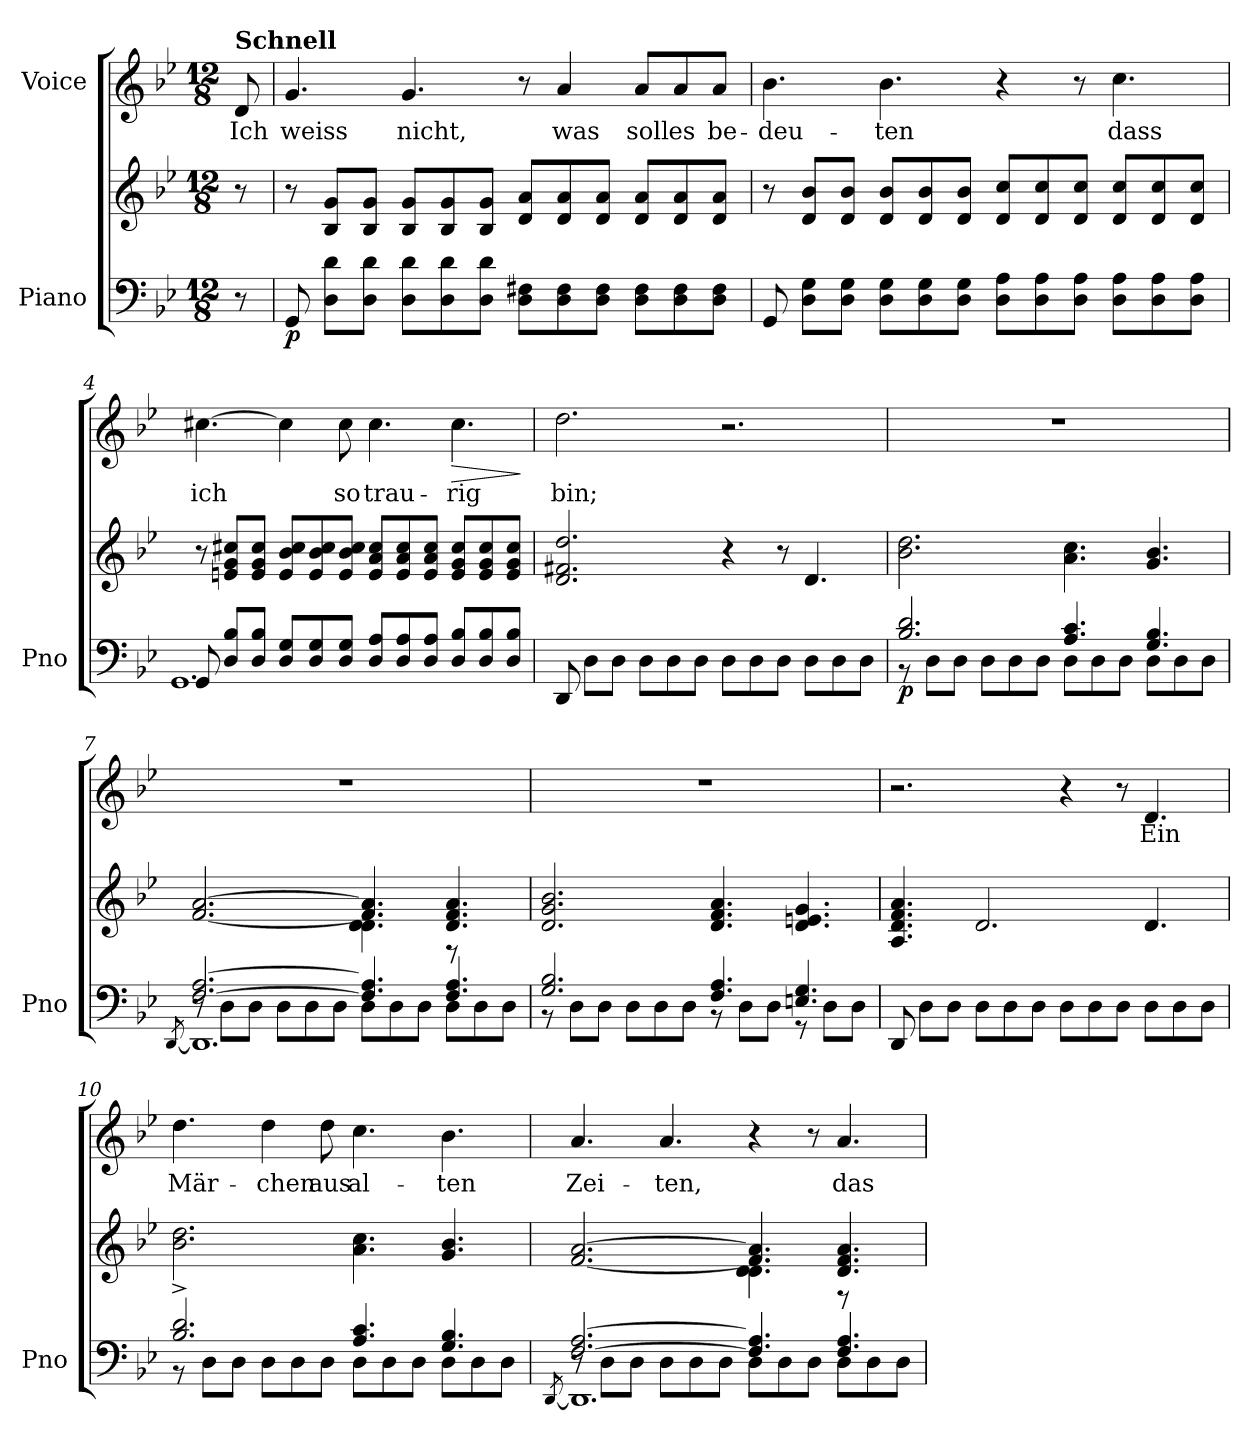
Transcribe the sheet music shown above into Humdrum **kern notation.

**kern	**kern	**dynam	**kern	**text	**dynam
*part2	*part2	*part2	*part1	*part1	*part1
*staff3	*staff2	*staff2/3	*staff1	*staff1	*staff1
*I"Piano	*	*	*I"Voice	*	*
*I'Pno	*	*	*	*	*
*clefF4	*clefG2	*	*clefG2	*	*
*k[b-e-]	*k[b-e-]	*	*k[b-e-]	*	*
*M12/8	*M12/8	*	*M12/8	*	*
=1	=1	=1	=1	=1	=1
!	!	!	!LO:TX:a:B:t=Schnell	!	!
!	!	!	!	!LO:LY:b	!
8r	8r	.	8d/	Ich	.
=2	=2	=2	=2	=2	=2
!	!	!LO:DY:b=2	!	!LO:LY:b	!
8GG/	8r	p	4.g/	weiss	.
8D\ 8d\L	8B-/ 8g/L	.	.	.	.
8D\ 8d\J	8B-/ 8g/J	.	.	.	.
!	!	!	!	!LO:LY:b	!
8D\ 8d\L	8B-/ 8g/L	.	4.g/	nicht,	.
8D\ 8d\	8B-/ 8g/	.	.	.	.
8D\ 8d\J	8B-/ 8g/J	.	.	.	.
8D\ 8F#X\L	8d/ 8a/L	.	8r	.	.
!	!	!	!	!LO:LY:b	!
8D\ 8F#\	8d/ 8a/	.	4a/	was	.
8D\ 8F#\J	8d/ 8a/J	.	.	.	.
!	!	!	!	!LO:LY:b	!
8D\ 8F#\L	8d/ 8a/L	.	8a/L	soll	.
!	!	!	!	!LO:LY:b	!
8D\ 8F#\	8d/ 8a/	.	8a/	es	.
!	!	!	!	!LO:LY:b	!
8D\ 8F#\J	8d/ 8a/J	.	8a/J	be-	.
=3	=3	=3	=3	=3	=3
!	!	!	!	!LO:LY:b	!
8GG/	8r	.	4.b-\	-deu-	.
8D\ 8G\L	8d/ 8b-/L	.	.	.	.
8D\ 8G\J	8d/ 8b-/J	.	.	.	.
!	!	!	!	!LO:LY:b	!
8D\ 8G\L	8d/ 8b-/L	.	4.b-\	-ten	.
8D\ 8G\	8d/ 8b-/	.	.	.	.
8D\ 8G\J	8d/ 8b-/J	.	.	.	.
8D\ 8A\L	8d/ 8cc/L	.	4r	.	.
8D\ 8A\	8d/ 8cc/	.	.	.	.
8D\ 8A\J	8d/ 8cc/J	.	8r	.	.
!	!	!	!	!LO:LY:b	!
8D\ 8A\L	8d/ 8cc/L	.	4.cc\	dass	.
8D\ 8A\	8d/ 8cc/	.	.	.	.
8D\ 8A\J	8d/ 8cc/J	.	.	.	.
!!LO:LB:g=z
=4	=4	=4	=4	=4	=4
*^	*	*	*	*	*
!	!	!	!	!	!LO:LY:b	!
*	*	*	*	*^	*	*
8GG/	1.GG	8r	.	[4.cc#X\	4ryy	ich	.
8D/ 8B-/L	.	8en/ 8g/ 8cc#X/L	.	.	.	.	.
8D/ 8B-/J	.	8e/ 8g/ 8cc#/J	.	.	4ryy	.	.
8D/ 8G/L	.	8e/ 8b-/ 8cc#/L	.	4cc#\]	.	.	.
8D/ 8G/	.	8e/ 8b-/ 8cc#/	.	.	1ryy	.	.
!	!	!	!	!	!	!LO:LY:b	!
8D/ 8G/J	.	8e/ 8b-/ 8cc#/J	.	8cc#\	.	so	.
!	!	!	!	!	!	!LO:LY:b	!
8D/ 8A/L	.	8e/ 8a/ 8cc#/L	.	4.cc#\	.	trau-	.
8D/ 8A/	.	8e/ 8a/ 8cc#/	.	.	.	.	.
8D/ 8A/J	.	8e/ 8a/ 8cc#/J	.	.	.	.	.
!	!	!	!	!	!	!LO:LY:b	!LO:HP:b
8D/ 8B-/L	.	8e/ 8g/ 8cc#/L	.	4.cc#\	.	-rig	>
8D/ 8B-/	.	8e/ 8g/ 8cc#/	.	.	.	.	.
8D/ 8B-/J	.	8e/ 8g/ 8cc#/J	.	.	.	.	.
*v	*v	*	*	*v	*v	*	*
.	.	.	.	.	]
=5	=5	=5	=5	=5	=5
!	!	!	!	!LO:LY:b	!
8DD/	2.d/ 2.f#X/ 2.dd/	.	2.dd\	bin;	.
8D\L	.	.	.	.	.
8D\J	.	.	.	.	.
8D\L	.	.	.	.	.
8D\	.	.	.	.	.
8D\J	.	.	.	.	.
8D\L	4r	.	2.r	.	.
8D\	.	.	.	.	.
8D\J	8r	.	.	.	.
8D\L	4.d/	.	.	.	.
8D\	.	.	.	.	.
8D\J	.	.	.	.	.
!!LO:LB:g=z
=6	=6	=6	=6	=6	=6
*^	*	*	*	*	*
!	!	!	!LO:DY:b=2	!	!	!
2.B-/ 2.d/	8r	2.b-\ 2.dd\	p	1.r	.	.
.	8D\L	.	.	.	.	.
.	8D\J	.	.	.	.	.
.	8D\L	.	.	.	.	.
.	8D\	.	.	.	.	.
.	8D\J	.	.	.	.	.
4.A/ 4.c/	8D\L	4.a\ 4.cc\	.	.	.	.
.	8D\	.	.	.	.	.
.	8D\J	.	.	.	.	.
4.G/ 4.B-/	8D\L	4.g/ 4.b-/	.	.	.	.
.	8D\	.	.	.	.	.
.	8D\J	.	.	.	.	.
!!LO:LB:g=z
=7	=7	=7	=7	=7	=7	=7
*	*^	*	*	*	*	*
.	.	[8qDD/	.	.	.	.	.
*	*	*	*^	*	*	*	*
[2.F/ [2.A/	8r	1.DD]	[2.f/ [2.a/	2.ryy	.	1.r	.	.
.	8D\L	.	.	.	.	.	.	.
.	8D\J	.	.	.	.	.	.	.
.	8D\L	.	.	.	.	.	.	.
.	8D\	.	.	.	.	.	.	.
.	8D\J	.	.	.	.	.	.	.
4.F/] 4.A/]	8D\L	.	4.f/] 4.a/]	4.d\ 4.d\	.	.	.	.
.	8D\	.	.	.	.	.	.	.
.	8D\J	.	.	.	.	.	.	.
4.F/ 4.A/	8D\L	.	4.d/ 4.f/ 4.a/	8r	.	.	.	.
.	8D\	.	.	4ryy	.	.	.	.
.	8D\J	.	.	.	.	.	.	.
*	*v	*v	*	*	*	*	*	*
*	*	*v	*v	*	*	*	*
=8	=8	=8	=8	=8	=8	=8
2.G/ 2.B-/	8r	2.d/ 2.g/ 2.b-/	.	1.r	.	.
.	8D\L	.	.	.	.	.
.	8D\J	.	.	.	.	.
.	8D\L	.	.	.	.	.
.	8D\	.	.	.	.	.
.	8D\J	.	.	.	.	.
4.F/ 4.A/	8r	4.d/ 4.f/ 4.a/	.	.	.	.
.	8D\L	.	.	.	.	.
.	8D\J	.	.	.	.	.
4.En/ 4.G/	8r	4.d/ 4.en/ 4.g/	.	.	.	.
.	8D\L	.	.	.	.	.
.	8D\J	.	.	.	.	.
*v	*v	*	*	*	*	*
!!LO:PB:g=z
=9	=9	=9	=9	=9	=9
8DD/	4.A/ 4.d/ 4.f/ 4.a/	.	2.r	.	.
8D\L	.	.	.	.	.
8D\J	.	.	.	.	.
8D\L	2.d/	.	.	.	.
8D\	.	.	.	.	.
8D\J	.	.	.	.	.
8D\L	.	.	4r	.	.
8D\	.	.	.	.	.
8D\J	.	.	8r	.	.
!	!	!	!	!LO:LY:b	!
8D\L	4.d/	.	4.d/	Ein	.
8D\	.	.	.	.	.
8D\J	.	.	.	.	.
!!LO:LB:g=z
=10	=10	=10	=10	=10	=10
*^	*	*	*	*	*
!	!	!	!	!	!LO:LY:b	!
2.B-/^ 2.d/^	8r	2.b-\ 2.dd\	.	4.dd\	Mär-	.
.	8D\L	.	.	.	.	.
.	8D\J	.	.	.	.	.
!	!	!	!	!	!LO:LY:b	!
.	8D\L	.	.	4dd\	-chen	.
.	8D\	.	.	.	.	.
!	!	!	!	!	!LO:LY:b	!
.	8D\J	.	.	8dd\	aus	.
!	!	!	!	!	!LO:LY:b	!
4.A/ 4.c/	8D\L	4.a\ 4.cc\	.	4.cc\	al-	.
.	8D\	.	.	.	.	.
.	8D\J	.	.	.	.	.
!	!	!	!	!	!LO:LY:b	!
4.G/ 4.B-/	8D\L	4.g/ 4.b-/	.	4.b-\	-ten	.
.	8D\	.	.	.	.	.
.	8D\J	.	.	.	.	.
=11	=11	=11	=11	=11	=11	=11
*	*^	*	*	*	*	*
.	.	[8qDD/	.	.	.	.	.
*	*	*	*^	*	*	*	*
!	!	!	!	!	!	!	!LO:LY:b	!
[2.F/ [2.A/	8r	1.DD]	[2.f/ [2.a/	2.ryy	.	4.a/	Zei-	.
.	8D\L	.	.	.	.	.	.	.
.	8D\J	.	.	.	.	.	.	.
!	!	!	!	!	!	!	!LO:LY:b	!
.	8D\L	.	.	.	.	4.a/	-ten,	.
.	8D\	.	.	.	.	.	.	.
.	8D\J	.	.	.	.	.	.	.
4.F/] 4.A/]	8D\L	.	4.f/] 4.a/]	4.d\ 4.d\	.	4r	.	.
.	8D\	.	.	.	.	.	.	.
.	8D\J	.	.	.	.	8r	.	.
!	!	!	!	!	!	!	!LO:LY:b	!
4.F/ 4.A/	8D\L	.	4.d/ 4.f/ 4.a/	8r	.	4.a/	das	.
.	8D\	.	.	4ryy	.	.	.	.
.	8D\J	.	.	.	.	.	.	.
*v	*v	*v	*	*	*	*	*	*
*	*v	*v	*	*	*	*
=	=	=	=	=	=
*-	*-	*-	*-	*-	*-
